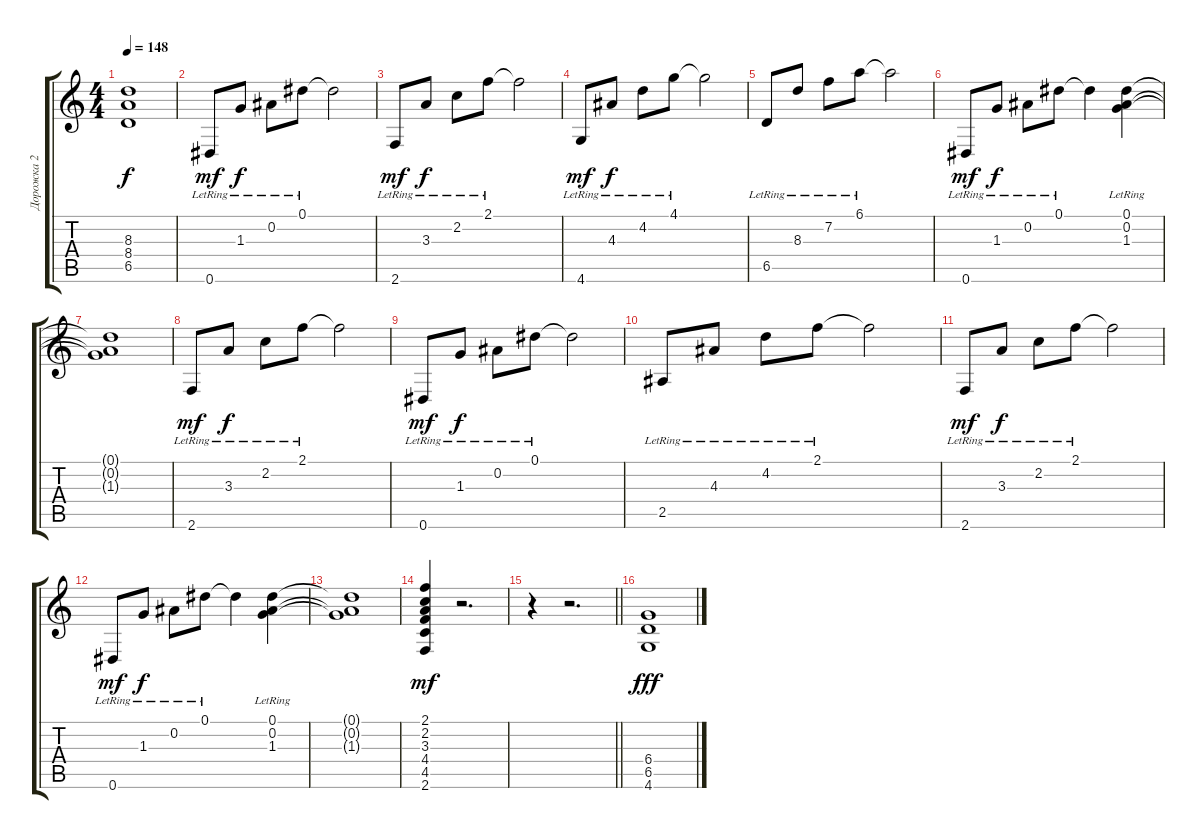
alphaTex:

\track ("Дорожка 2" "Дорожка 2") {instrument acousticguitarsteel}
\staff {score tabs}
\tuning (Eb4 Bb3 Gb3 Db3 Ab2 Eb2) {hide}
\ts (4 4)
\tempo 148
\clef g2
\ks c
(8.3{t} 8.4{t} 6.5{t}).1{dy f} |
0.6{lr}.8{dy mf volume 16 instrument electricguitarclean} 1.3{lr}.8{dy f} 0.2{lr}.8 0.1{lr}.8 0.1{t}.2 |
2.6{lr}.8{dy mf} 3.3{lr}.8{dy f} 2.2{lr}.8 2.1{lr}.8 2.1{t}.2 |
4.6{lr}.8{dy mf} 4.3{lr}.8{dy f} 4.2{lr}.8 4.1{lr}.8 4.1{t}.2 |
6.5{lr}.8 8.3{lr}.8 7.2{lr}.8 6.1{lr}.8 6.1{t}.2 |
0.6{lr}.8{dy mf} 1.3{lr}.8{dy f} 0.2{lr}.8 0.1{lr}.8 0.1{t}.4 (0.1{lr} 0.2{lr} 1.3{lr}).4 |
(0.1{t} 0.2{t} 1.3{t}).1 |
2.6{lr}.8{dy mf} 3.3{lr}.8{dy f} 2.2{lr}.8 2.1{lr}.8 2.1{t}.2 |
0.6{lr}.8{dy mf} 1.3{lr}.8{dy f} 0.2{lr}.8 0.1{lr}.8 0.1{t}.2 |
2.5{lr}.8 4.3{lr}.8 4.2{lr}.8 2.1{lr}.8 2.1{t}.2 |
2.6{lr}.8{dy mf} 3.3{lr}.8{dy f} 2.2{lr}.8 2.1{lr}.8 2.1{t}.2 |
0.6{lr}.8{dy mf} 1.3{lr}.8{dy f} 0.2{lr}.8 0.1{lr}.8 0.1{t}.4 (0.1{lr} 0.2{lr} 1.3{lr}).4 |
(0.1{t} 0.2{t} 1.3{t}).1 |
(2.1 2.2 3.3 4.4 4.5 2.6).4{dy mf} r.2{d} |
\barLineRight lightlight
r.4 r.2{d} |
(6.4 6.5 4.6).1{dy fff instrument distortionguitar}
